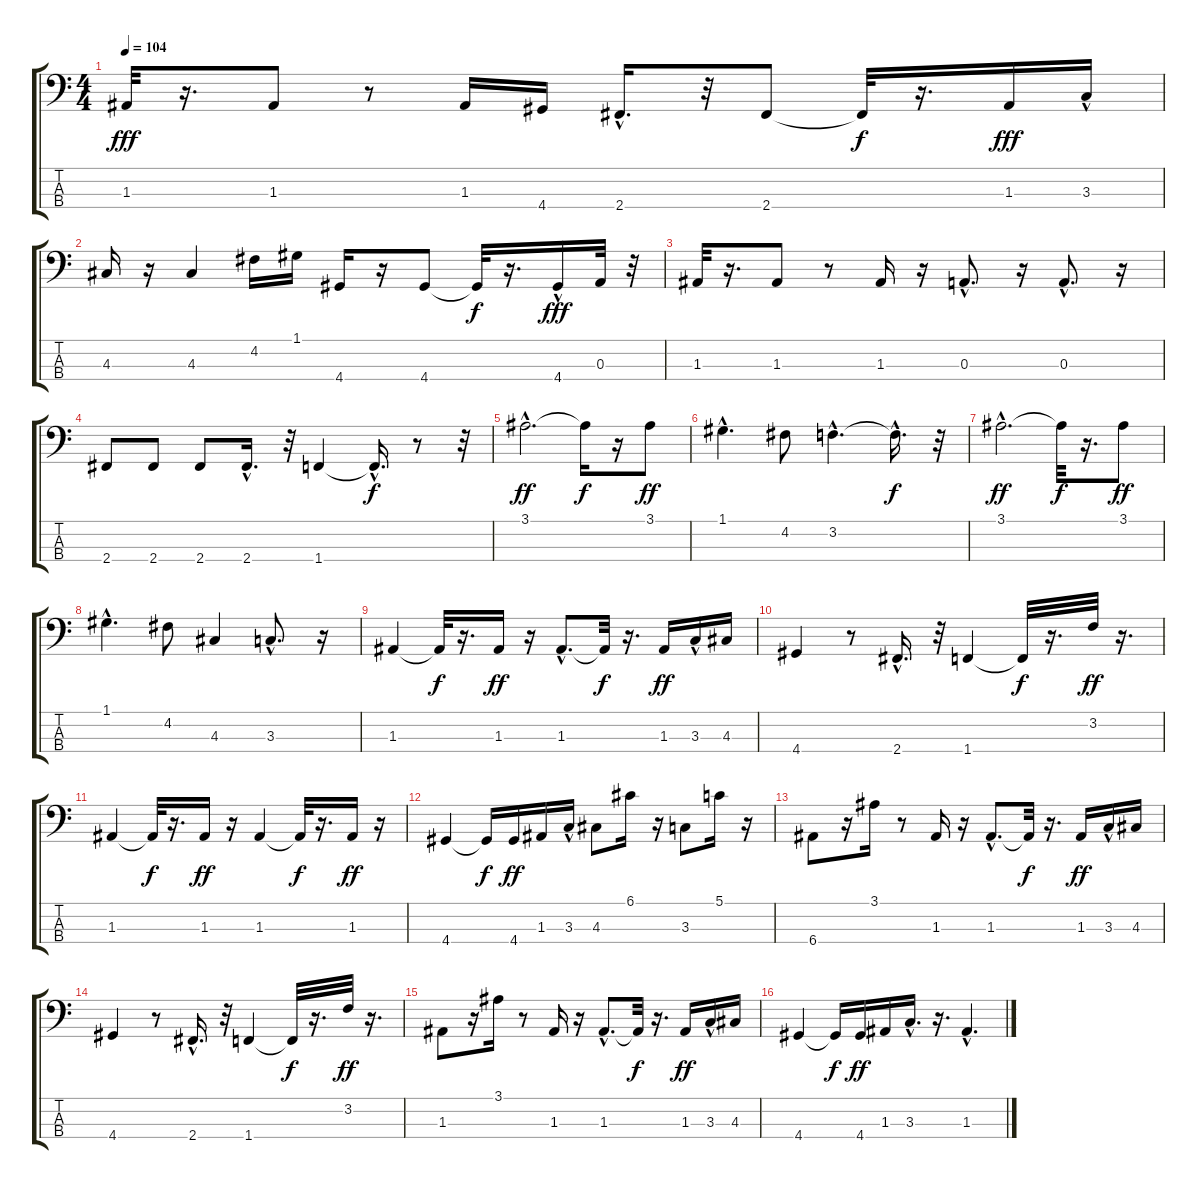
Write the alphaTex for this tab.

\track "" {instrument electricbassfinger}
\staff {score tabs}
\tuning (G2 D2 A1 E1) {hide}
\ts (4 4)
\tempo 104
\clef f4
\ks c
1.3.32{dy fff} r.16{d} 1.3.8 r.8 1.3.16 4.4.16 2.4{hac}.16{d} r.32 2.4.8 2.4{t}.32{dy f} r.16{d} 1.3.16{dy fff} 3.3{hac}.16 |
4.3.16 r.16 4.3.4 4.2.16 1.1.16 4.4.16 r.16 4.4.8 4.4{t}.32{dy f} r.16{d} 4.4{hac}.16{dy fff} 0.3.32 r.32 |
1.3.32 r.16{d} 1.3.8 r.8 1.3.16 r.16 0.3{hac}.8{d} r.16 0.3{hac}.8{d} r.16 |
2.4.8 2.4.8 2.4.8 2.4{hac}.16{d} r.32 1.4.4 1.4{hac t}.16{d dy f} r.8 r.32 |
3.1{hac}.2{d dy ff} 3.1{t}.16{dy f} r.16 3.1.8{dy ff} |
1.1{hac}.4{d} 4.2.8 3.2{hac}.4{d} 3.2{hac t}.16{d dy f} r.32 |
3.1{hac}.2{d dy ff} 3.1{t}.32{dy f} r.16{d} 3.1.8{dy ff} |
1.1{hac}.4{d} 4.2.8 4.3.4 3.3{hac}.8{d} r.16 |
1.3.4 1.3{t}.32{dy f} r.16{d} 1.3.16{dy ff} r.16 1.3{hac}.8{d} 1.3{t}.32{dy f} r.16{d} 1.3.16{dy ff} 3.3{hac}.16 4.3.16 |
4.4.4 r.8 2.4{hac}.16{d} r.32 1.4.4 1.4{t}.32{dy f} r.16{d} 3.2.32{dy ff} r.16{d} |
1.3.4 1.3{t}.32{dy f} r.16{d} 1.3.16{dy ff} r.16 1.3.4 1.3{t}.32{dy f} r.16{d} 1.3.16{dy ff} r.16 |
4.4.4 4.4{t}.16{dy f} 4.4.16{dy ff} 1.3.16 3.3{hac}.16 4.3.8 6.1.16 r.16 3.3.8 5.1.16 r.16 |
6.4.8 r.16 3.1.16 r.8 1.3.16 r.16 1.3{hac}.8{d} 1.3{t}.32{dy f} r.16{d} 1.3.16{dy ff} 3.3{hac}.16 4.3.16 |
4.4.4 r.8 2.4{hac}.16{d} r.32 1.4.4 1.4{t}.32{dy f} r.16{d} 3.2.32{dy ff} r.16{d} |
1.3.8 r.16 3.1.16 r.8 1.3.16 r.16 1.3{hac}.8{d} 1.3{t}.32{dy f} r.16{d} 1.3.16{dy ff} 3.3{hac}.16 4.3.16 |
4.4.4 4.4{t}.16{dy f} 4.4.16{dy ff} 1.3.16 3.3{hac}.16{d} r.16{d} 1.3{hac}.4{d}
